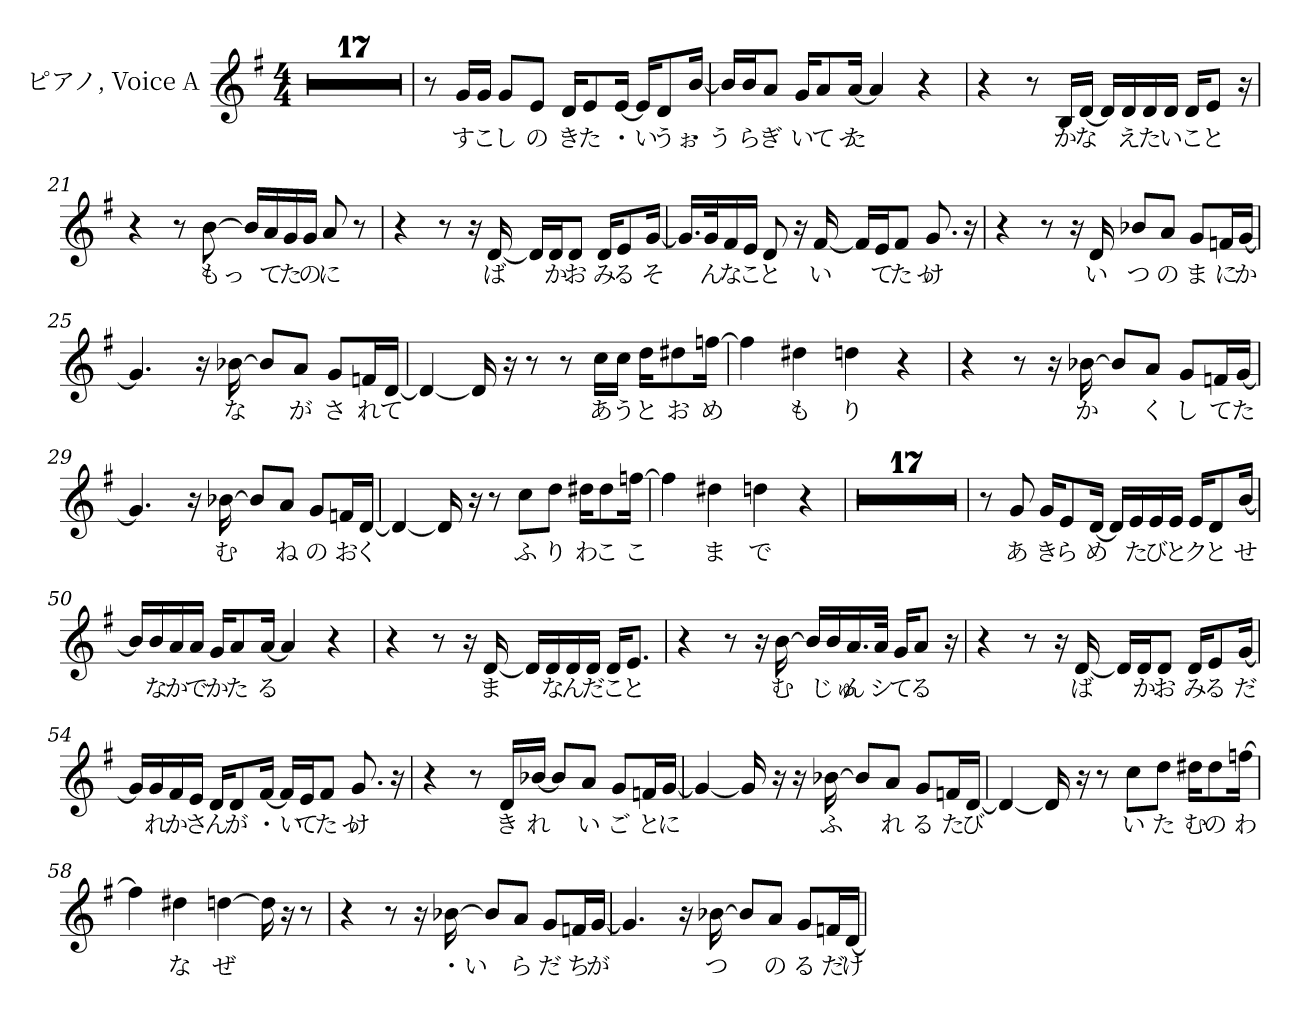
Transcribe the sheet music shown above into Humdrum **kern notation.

**kern	**text
*part1	*part1
*staff1	*staff1
*I"ピアノ, Voice A	*
*clefG2	*
*k[f#]	*
*M4/4	*
*MM130	*
=1	=1
1r	.
=2	=2
1r	.
=3	=3
1r	.
=4	=4
1r	.
=5	=5
1r	.
=6	=6
1r	.
=7	=7
1r	.
=8	=8
1r	.
=9	=9
1r	.
=10	=10
1r	.
=11	=11
1r	.
=12	=12
1r	.
=13	=13
1r	.
=14	=14
1r	.
=15	=15
1r	.
=16	=16
1r	.
=17	=17
1r	.
!!LO:LB:g=z
=18	=18
8r	.
!	!LO:LY:b
16g/LL	す
!	!LO:LY:b
16g/JJ	こ
!	!LO:LY:b
8g/L	し
!	!LO:LY:b
8e/J	の
!	!LO:LY:b
16d/KL	き
!	!LO:LY:b
8e/	た
!	!LO:LY:b
[16e/Jk	・い
16e/KL]	.
!	!LO:LY:b
8d/	うぉ
!	!LO:LY:b
[16b/Jk	・う
=19	=19
16b/LL]	.
!	!LO:LY:b
16b/J	ら
!	!LO:LY:b
8a/J	ぎ
!	!LO:LY:b
16g/KL	い
!	!LO:LY:b
8a/	てっ
!	!LO:LY:b
[16a/Jk	た
4a/]	.
4r	.
=20	=20
4r	.
8r	.
!	!LO:LY:b
16B/LL	か
!	!LO:LY:b
[16d/JJ	な
16d/LL]	.
!	!LO:LY:b
16d/	え
!	!LO:LY:b
16d/	た
!	!LO:LY:b
16d/JJ	い
!	!LO:LY:b
16d/KL	こ
!	!LO:LY:b
8e/J	と
16r	.
=21	=21
4r	.
8r	.
!	!LO:LY:b
[8b\	もっ
16b/LL]	.
!	!LO:LY:b
16a/	て
!	!LO:LY:b
16g/	た
!	!LO:LY:b
16g/JJ	の
!	!LO:LY:b
8a/	に
8r	.
!!LO:LB:g=z
=22	=22
4r	.
8r	.
16r	.
!	!LO:LY:b
[16d/	ば
16d/LL]	.
!	!LO:LY:b
16d/J	か
!	!LO:LY:b
8d/J	お
!	!LO:LY:b
16d/KL	み
!	!LO:LY:b
8e/	る
!	!LO:LY:b
[16g/Jk	そ
=23	=23
16.g/LL]	.
!	!LO:LY:b
32g/K	ん
!	!LO:LY:b
16f#/	な
!	!LO:LY:b
16e/JJ	こ
!	!LO:LY:b
8d/	と
16r	.
!	!LO:LY:b
[16f#/	い
16f#/LL]	.
!	!LO:LY:b
16e/J	て
!	!LO:LY:b
8f#/J	たっ
!	!LO:LY:b
8.g/	け
16r	.
=24	=24
4r	.
8r	.
16r	.
!	!LO:LY:b
16d/	い
!	!LO:LY:b
8b-X/L	つ
!	!LO:LY:b
8a/J	の
!	!LO:LY:b
8g/L	ま
!	!LO:LY:b
16fn/L	に
!	!LO:LY:b
[16g/JJ	か
!!LO:LB:g=z
=25	=25
4.g/]	.
16r	.
!	!LO:LY:b
[16b-X\	な
8b-/L]	.
!	!LO:LY:b
8a/J	が
!	!LO:LY:b
8g/L	さ
!	!LO:LY:b
16fn/L	れ
!	!LO:LY:b
[16d/JJ	て
=26	=26
4d/_	.
16d/]	.
16r	.
8r	.
8r	.
!	!LO:LY:b
16cc\LL	あ
!	!LO:LY:b
16cc\JJ	う
!	!LO:LY:b
16dd\KL	と
!	!LO:LY:b
8dd#X\	お
!	!LO:LY:b
[16ffn\Jk	め
=27	=27
4ff\]	.
!	!LO:LY:b
4dd#X\	も
!	!LO:LY:b
4ddn\	り
4r	.
=28	=28
4r	.
8r	.
16r	.
!	!LO:LY:b
[16b-X\	か
8b-/L]	.
!	!LO:LY:b
8a/J	く
!	!LO:LY:b
8g/L	し
!	!LO:LY:b
16fn/L	て
!	!LO:LY:b
[16g/JJ	た
!!LO:LB:g=z
=29	=29
4.g/]	.
16r	.
!	!LO:LY:b
[16b-X\	む
8b-/L]	.
!	!LO:LY:b
8a/J	ね
!	!LO:LY:b
8g/L	の
!	!LO:LY:b
16fn/L	お
!	!LO:LY:b
[16d/JJ	く
=30	=30
4d/_	.
16d/]	.
16r	.
8r	.
!	!LO:LY:b
8cc\L	ふ
!	!LO:LY:b
8dd\J	り
!	!LO:LY:b
16dd#X\KL	わ
!	!LO:LY:b
8dd#\	こ
!	!LO:LY:b
[16ffn\Jk	こ
=31	=31
4ff\]	.
!	!LO:LY:b
4dd#X\	ま
!	!LO:LY:b
4ddn\	で
4r	.
=32	=32
1r	.
=33	=33
1r	.
=34	=34
1r	.
=35	=35
1r	.
=36	=36
1r	.
=37	=37
1r	.
=38	=38
1r	.
!!LO:LB:g=z
=39	=39
1r	.
=40	=40
1r	.
=41	=41
1r	.
=42	=42
1r	.
=43	=43
1r	.
=44	=44
1r	.
=45	=45
1r	.
=46	=46
1r	.
=47	=47
1r	.
=48	=48
1r	.
=49	=49
8r	.
!	!LO:LY:b
8g/	あ
!	!LO:LY:b
16g/KL	き
!	!LO:LY:b
8e/	ら
!	!LO:LY:b
[16d/Jk	め
16d/LL]	.
!	!LO:LY:b
16e/	た
!	!LO:LY:b
16e/	び
!	!LO:LY:b
16e/JJ	と
!	!LO:LY:b
16e/KL	ク
!	!LO:LY:b
8d/	と
!	!LO:LY:b
[16b/Jk	せ
!!LO:LB:g=z
=50	=50
16b/LL]	.
!	!LO:LY:b
16b/	な
!	!LO:LY:b
16a/	か
!	!LO:LY:b
16a/JJ	で
!	!LO:LY:b
16g/KL	か
!	!LO:LY:b
8a/	た
!	!LO:LY:b
[16a/Jk	る
4a/]	.
4r	.
=51	=51
4r	.
8r	.
16r	.
!	!LO:LY:b
[16d/	ま
16d/LL]	.
!	!LO:LY:b
16d/	な
!	!LO:LY:b
16d/	ん
!	!LO:LY:b
16d/JJ	だ
!	!LO:LY:b
16d/KL	こ
!	!LO:LY:b
8.e/J	と
=52	=52
4r	.
8r	.
16r	.
!	!LO:LY:b
[16b\	む
16b/LL]	.
!	!LO:LY:b
16b/	じゅ
!	!LO:LY:b
16.a/	ん
!	!LO:LY:b
32a/JJk	シ
!	!LO:LY:b
16g/KL	て
!	!LO:LY:b
8a/J	る
16r	.
=53	=53
4r	.
8r	.
16r	.
!	!LO:LY:b
[16d/	ば
16d/LL]	.
!	!LO:LY:b
16d/J	か
!	!LO:LY:b
8d/J	お
!	!LO:LY:b
16d/KL	み
!	!LO:LY:b
8e/	る
!	!LO:LY:b
[16g/Jk	だ
!!LO:LB:g=z
=54	=54
16g/LL]	.
!	!LO:LY:b
16g/	れ
!	!LO:LY:b
16f#/	か
!	!LO:LY:b
16e/JJ	さ
!	!LO:LY:b
16d/KL	ん
!	!LO:LY:b
8d/	が
!	!LO:LY:b
[16f#/Jk	・い
16f#/LL]	.
!	!LO:LY:b
16e/J	て
!	!LO:LY:b
8f#/J	たっ
!	!LO:LY:b
8.g/	け
16r	.
=55	=55
4r	.
8r	.
!	!LO:LY:b
16d/LL	き
!	!LO:LY:b
[16b-X/JJ	れ
8b-/L]	.
!	!LO:LY:b
8a/J	い
!	!LO:LY:b
8g/L	ご
!	!LO:LY:b
16fn/L	と
!	!LO:LY:b
[16g/JJ	に
=56	=56
4g/_	.
16g/]	.
16r	.
16r	.
!	!LO:LY:b
[16b-X\	ふ
8b-/L]	.
!	!LO:LY:b
8a/J	れ
!	!LO:LY:b
8g/L	る
!	!LO:LY:b
16fn/L	た
!	!LO:LY:b
[16d/JJ	び
!!LO:LB:g=z
=57	=57
4d/_	.
16d/]	.
16r	.
8r	.
!	!LO:LY:b
8cc\L	い
!	!LO:LY:b
8dd\J	た
!	!LO:LY:b
16dd#X\KL	む
!	!LO:LY:b
8dd#\	の
!	!LO:LY:b
[16ffn\Jk	わ
=58	=58
4ff\]	.
!	!LO:LY:b
4dd#X\	な
!	!LO:LY:b
[4ddn\	ぜ
16dd\]	.
16r	.
8r	.
=59	=59
4r	.
8r	.
16r	.
!	!LO:LY:b
[16b-X\	・い
8b-/L]	.
!	!LO:LY:b
8a/J	ら
!	!LO:LY:b
8g/L	だ
!	!LO:LY:b
16fn/L	ち
!	!LO:LY:b
[16g/JJ	が
=60	=60
4.g/]	.
16r	.
!	!LO:LY:b
[16b-X\	つ
8b-/L]	.
!	!LO:LY:b
8a/J	の
!	!LO:LY:b
8g/L	る
!	!LO:LY:b
16fn/L	だ
!	!LO:LY:b
[16d/JJ	け
=	=
*-	*-
